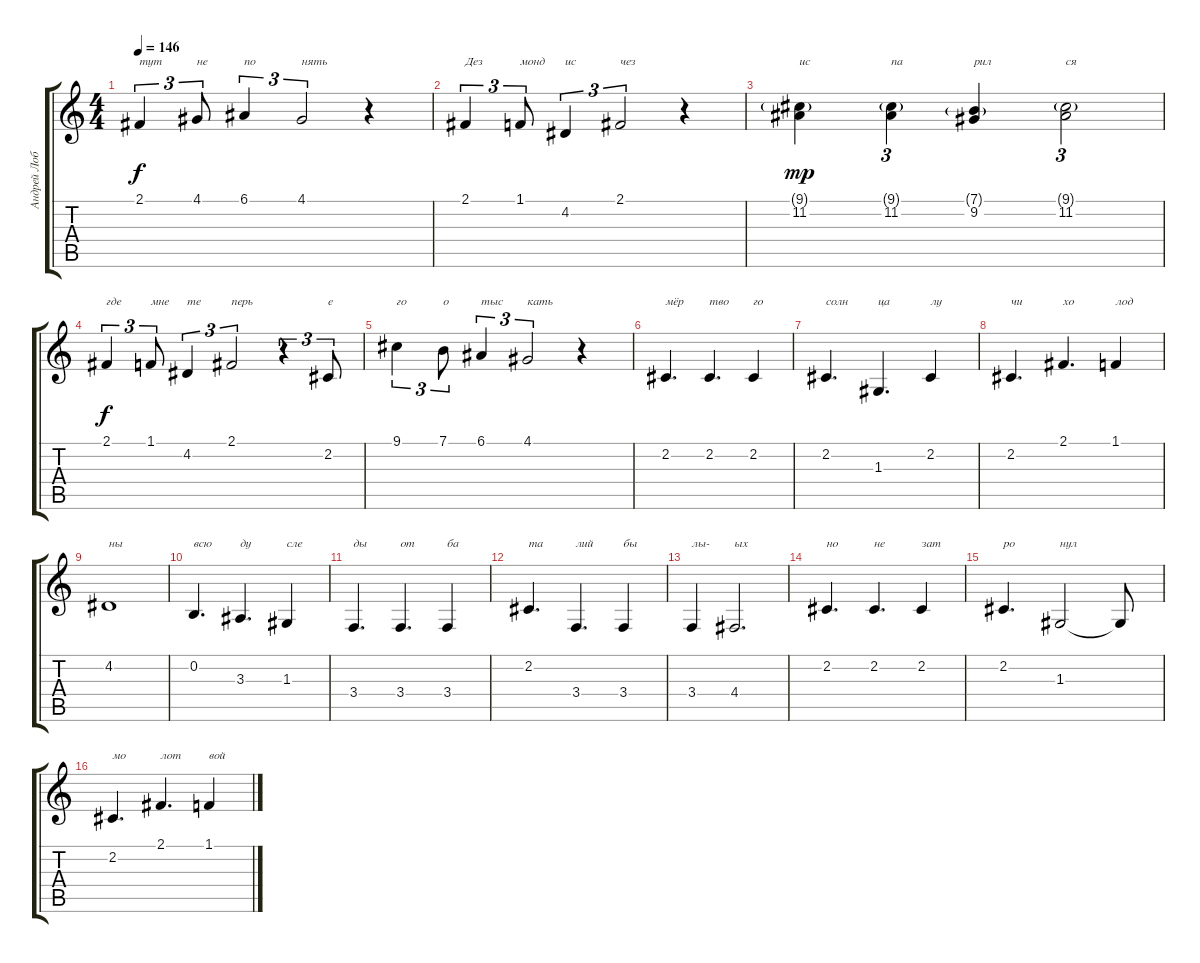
\track ("Андрей Лобашов" "Андрей Лоб") {instrument clarinet}
\staff {score tabs}
\tuning (E4 B3 G3 D3 A2 E2) {hide}
\ts (4 4)
\tempo 146
\clef g2
\ks c
2.1.4{tu (3 2) txt "тут" dy f} 4.1.8{tu (3 2) txt "не"} 6.1.4{tu (3 2) txt "по"} 4.1.2{tu (3 2) txt "нять"} r.4 |
2.1.4{tu (3 2) txt "Дез"} 1.1.8{tu (3 2) txt "монд"} 4.2.4{tu (3 2) txt "ис"} 2.1.2{tu (3 2) txt "чез"} r.4 |
(9.1{g} 11.2).4{txt "ис" dy mp} (9.1{g} 11.2).4{tu (3 2) txt "па"} (7.1{g} 9.2).4{txt "рил"} (9.1{g} 11.2).2{tu (3 2) txt "ся"} |
2.1.4{tu (3 2) txt "где" dy f} 1.1.8{tu (3 2) txt "мне"} 4.2.4{tu (3 2) txt "те"} 2.1.2{tu (3 2) txt "перь"} r.4{tu (3 2)} 2.2.8{tu (3 2) txt "е"} |
9.1.4{tu (3 2) txt "го"} 7.1.8{tu (3 2) txt "о"} 6.1.4{tu (3 2) txt "тыс"} 4.1.2{tu (3 2) txt "кать"} r.4 |
2.2.4{d txt "мёр"} 2.2.4{d txt "тво"} 2.2.4{txt "го"} |
2.2.4{d txt "солн"} 1.3.4{d txt "ца"} 2.2.4{txt "лу"} |
2.2.4{d txt "чи"} 2.1.4{d txt "хо"} 1.1.4{txt "лод"} |
4.2.1{txt "ны"} |
0.2.4{d txt "всю"} 3.3.4{d txt "ду"} 1.3.4{txt "сле"} |
3.4.4{d txt "ды"} 3.4.4{d txt "от"} 3.4.4{txt "ба"} |
2.2.4{d txt "та"} 3.4.4{d txt "лий"} 3.4.4{txt "бы"} |
3.4.4{txt "лы-"} 4.4.2{d txt "ых"} |
2.2.4{d txt "но"} 2.2.4{d txt "не"} 2.2.4{txt "зат"} |
2.2.4{d txt "ро"} 1.3.2{txt "нул"} 1.3{t}.8 |
2.2.4{d txt "мо"} 2.1.4{d txt "лот"} 1.1.4{txt "вой"}
